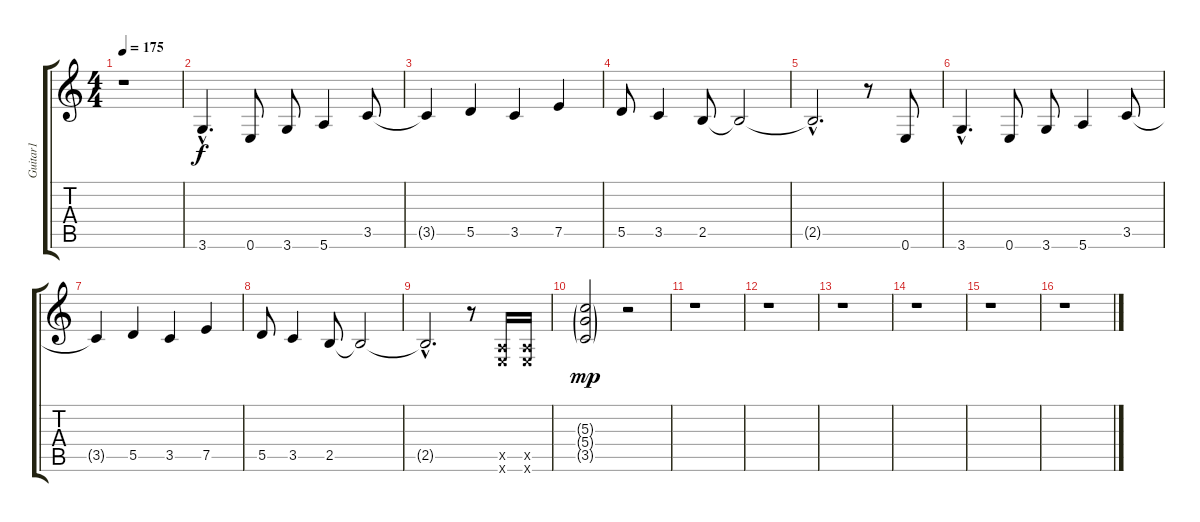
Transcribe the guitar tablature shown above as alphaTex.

\track ("Guitar1" "Guitar1") {instrument distortionguitar}
\staff {score tabs}
\tuning (E4 B3 G3 D3 A2 E2) {hide}
\ts (4 4)
\tempo 175
\clef g2
\ks c
r.1{dy f} |
3.6{hac}.4{d} 0.6.8 3.6.8 5.6.4 3.5.8 |
3.5{t}.4 5.5.4 3.5.4 7.5.4 |
5.5.8 3.5.4 2.5.8 2.5{t}.2 |
2.5{hac t}.2{d} r.8 0.6.8 |
3.6{hac}.4{d} 0.6.8 3.6.8 5.6.4 3.5.8 |
3.5{t}.4 5.5.4 3.5.4 7.5.4 |
5.5.8 3.5.4 2.5.8 2.5{t}.2 |
2.5{hac t}.2{d} r.8 (0.5{x} 0.6{x}).16 (0.5{x} 0.6{x}).16 |
(5.3{g} 5.4{g} 3.5{g}).2{dy mp} r.2 |
r.1 |
r.1 |
r.1 |
r.1 |
r.1 |
r.1
